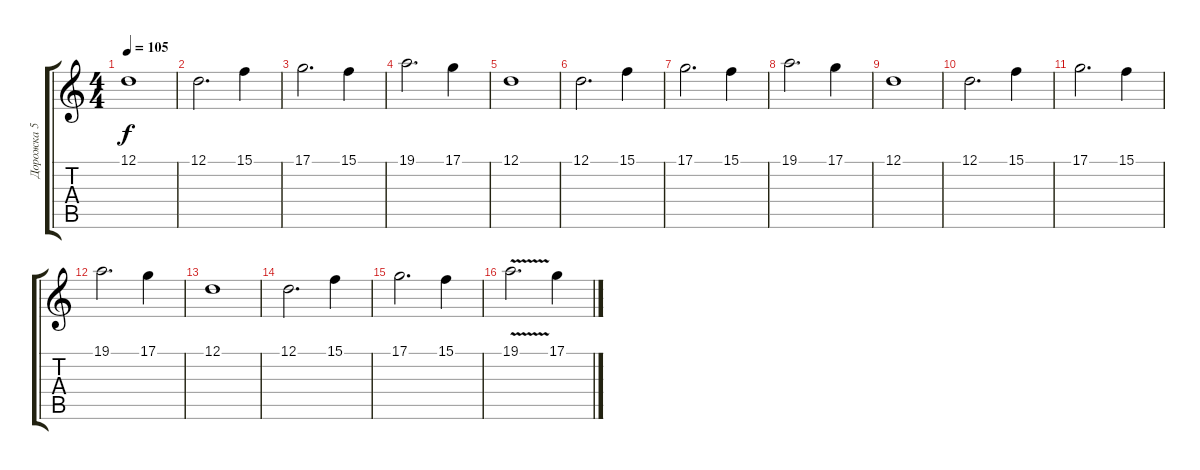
\track ("Дорожка 5" "Дорожка 5") {instrument clarinet}
\staff {score tabs}
\tuning (D4 A3 F3 C3 G2 C2) {hide}
\ts (4 4)
\tempo 105
\clef g2
\ks c
12.1.1{dy f} |
12.1.2{d} 15.1.4 |
17.1.2{d} 15.1.4 |
19.1.2{d} 17.1.4 |
12.1.1 |
12.1.2{d} 15.1.4 |
17.1.2{d} 15.1.4 |
19.1.2{d} 17.1.4 |
12.1.1 |
12.1.2{d} 15.1.4 |
17.1.2{d} 15.1.4 |
19.1.2{d} 17.1.4 |
12.1.1 |
12.1.2{d} 15.1.4 |
17.1.2{d} 15.1.4 |
19.1{v}.2{d} 17.1.4
